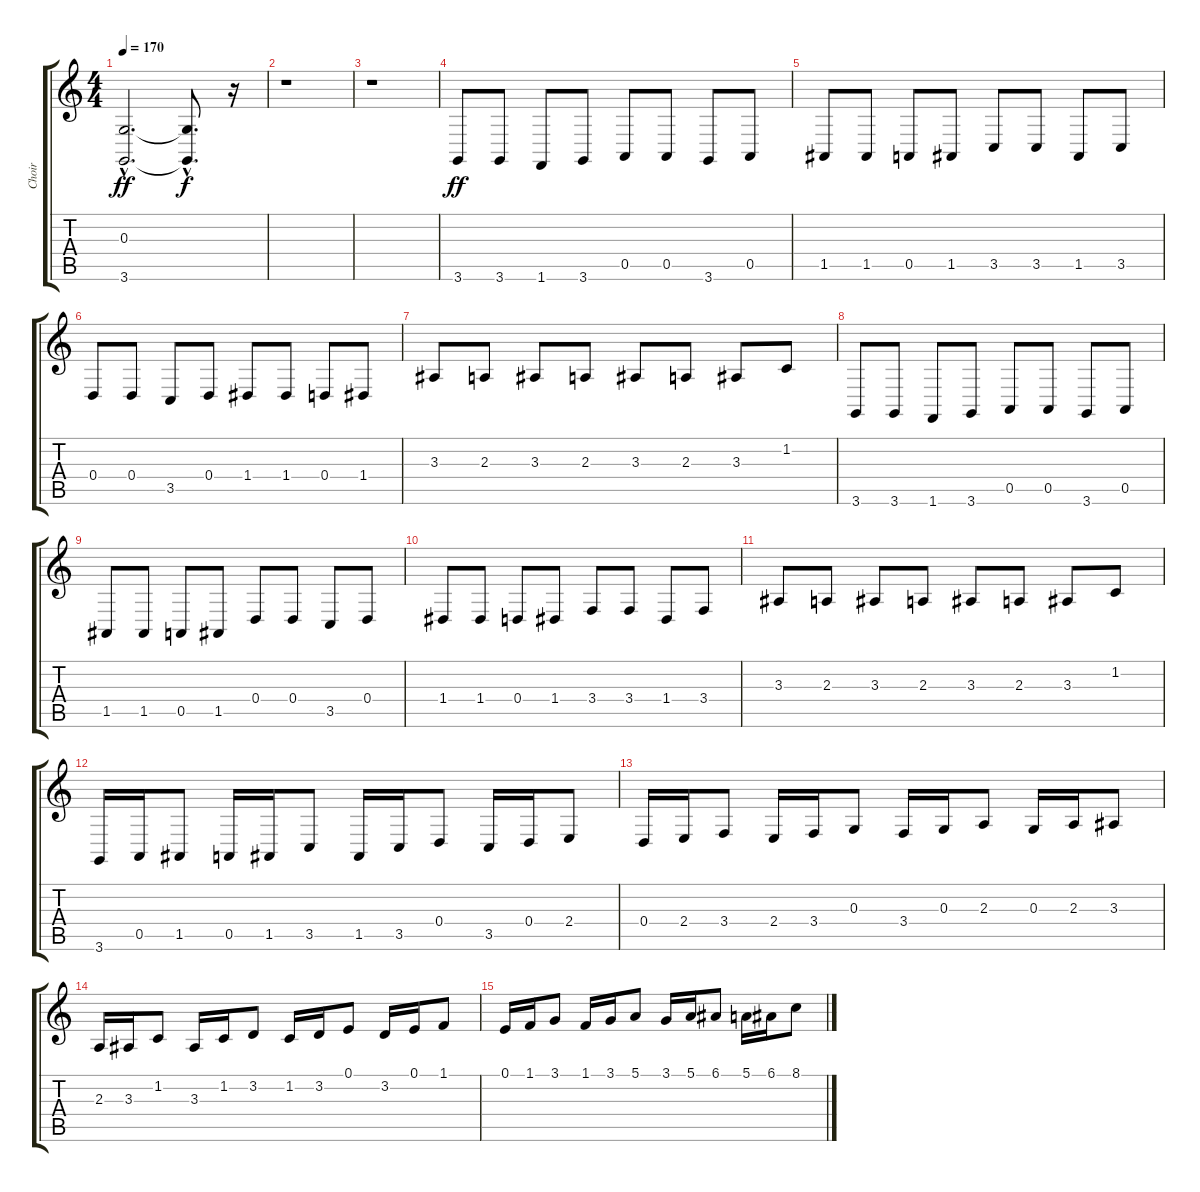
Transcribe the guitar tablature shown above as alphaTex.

\track ("Choir" "Choir") {instrument choiraahs}
\staff {score tabs}
\tuning (E4 B3 G3 D3 A2 E2) {hide}
\ts (4 4)
\tempo 170
\clef g2
\ks c
(0.3{hac} 3.6{hac}).2{d dy ff} (0.3{hac t} 3.6{hac t}).8{d dy f} r.16 |
r.1 |
r.1 |
3.6.8{dy ff} 3.6.8 1.6.8 3.6.8 0.5.8 0.5.8 3.6.8 0.5.8 |
1.5.8 1.5.8 0.5.8 1.5.8 3.5.8 3.5.8 1.5.8 3.5.8 |
0.4.8 0.4.8 3.5.8 0.4.8 1.4.8 1.4.8 0.4.8 1.4.8 |
3.3.8 2.3.8 3.3.8 2.3.8 3.3.8 2.3.8 3.3.8 1.2.8 |
3.6.8 3.6.8 1.6.8 3.6.8 0.5.8 0.5.8 3.6.8 0.5.8 |
1.5.8 1.5.8 0.5.8 1.5.8 0.4.8 0.4.8 3.5.8 0.4.8 |
1.4.8 1.4.8 0.4.8 1.4.8 3.4.8 3.4.8 1.4.8 3.4.8 |
3.3.8 2.3.8 3.3.8 2.3.8 3.3.8 2.3.8 3.3.8 1.2.8 |
3.6.16 0.5.16 1.5.8 0.5.16 1.5.16 3.5.8 1.5.16 3.5.16 0.4.8 3.5.16 0.4.16 2.4.8 |
0.4.16 2.4.16 3.4.8 2.4.16 3.4.16 0.3.8 3.4.16 0.3.16 2.3.8 0.3.16 2.3.16 3.3.8 |
2.3.16 3.3.16 1.2.8 3.3.16 1.2.16 3.2.8 1.2.16 3.2.16 0.1.8 3.2.16 0.1.16 1.1.8 |
0.1.16 1.1.16 3.1.8 1.1.16 3.1.16 5.1.8 3.1.16 5.1.16 6.1.8 5.1.16 6.1.16 8.1.8
